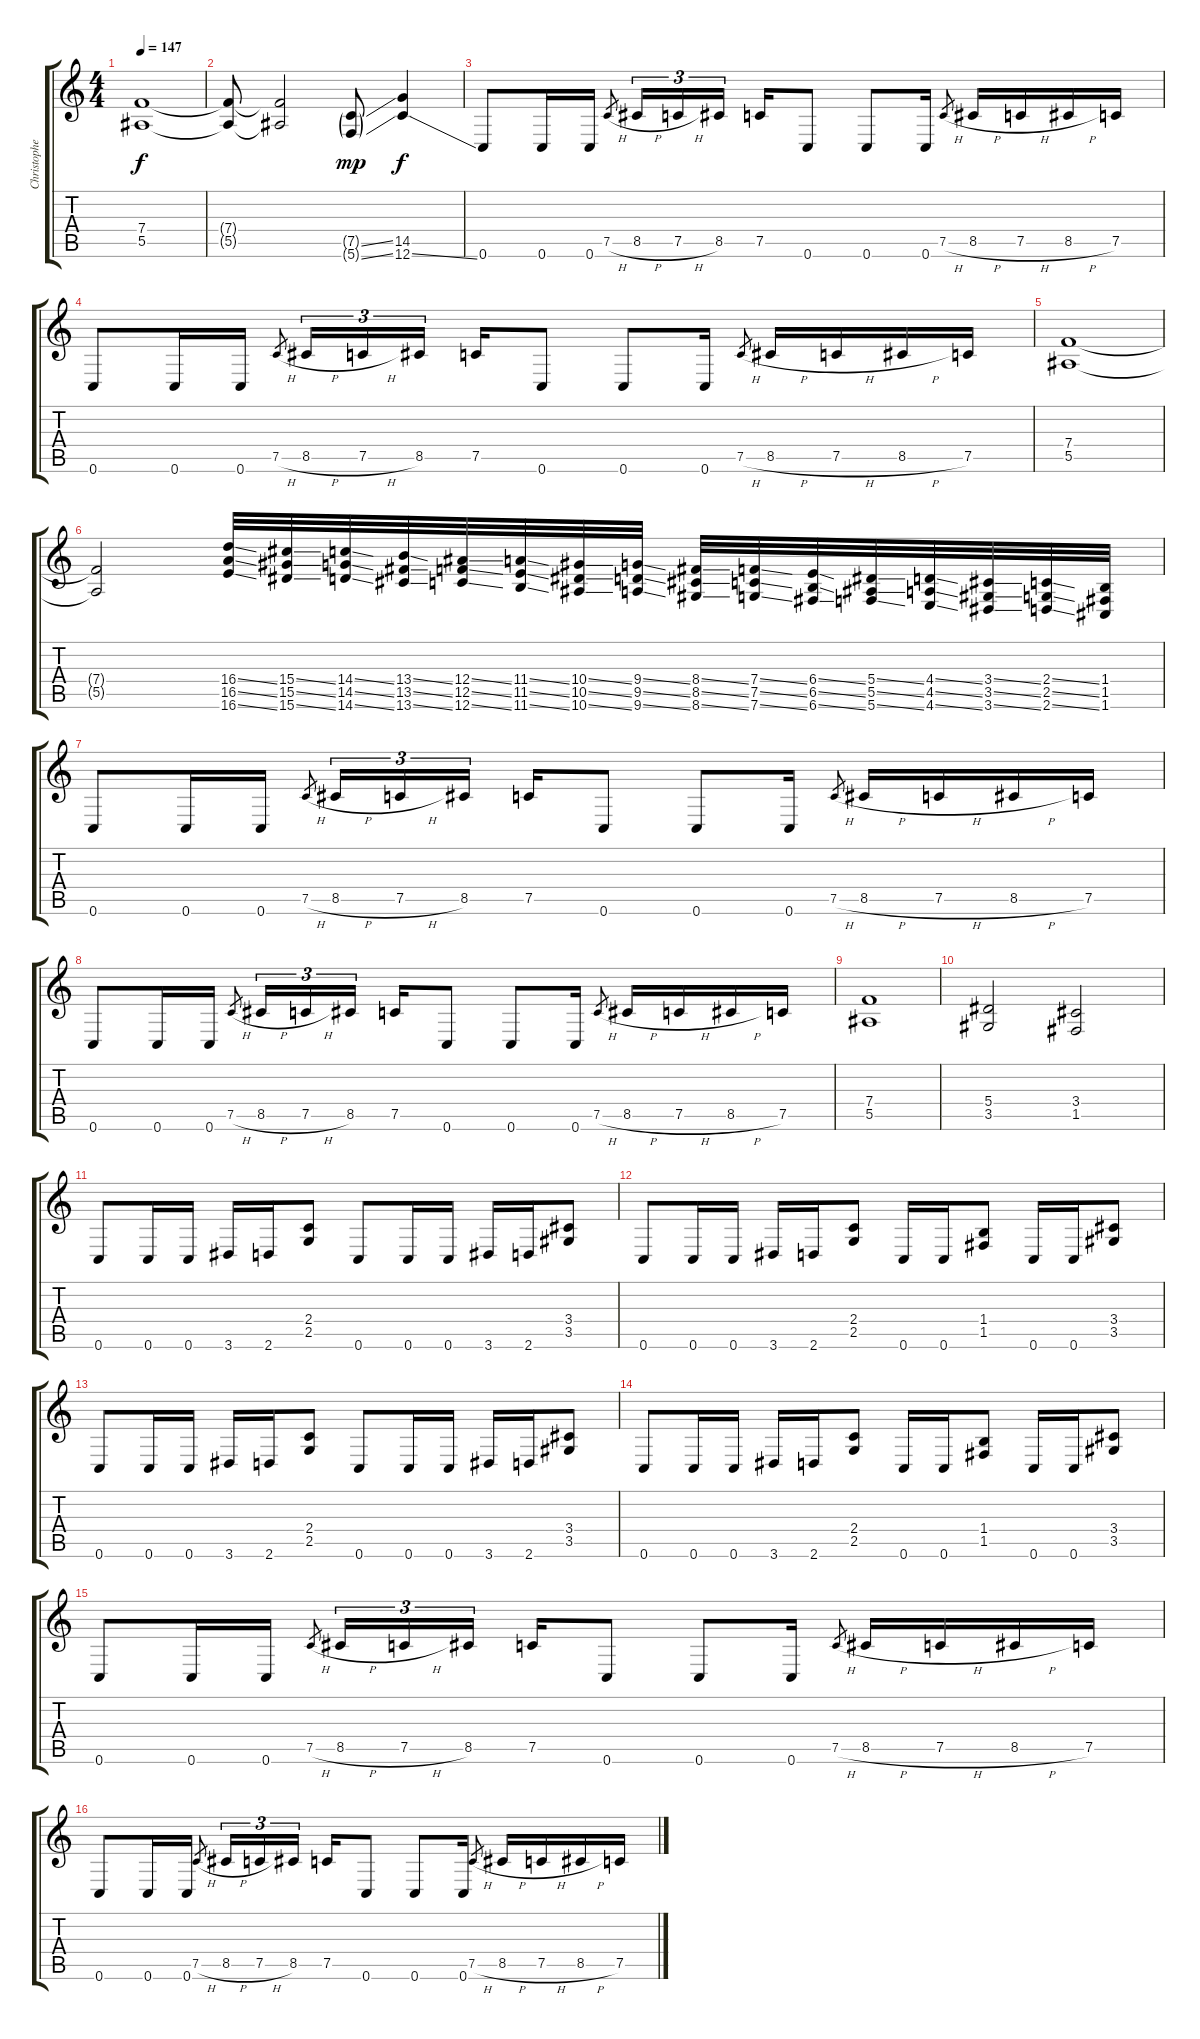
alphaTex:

\track ("Christopher Amott" "Christophe") {instrument distortionguitar}
\staff {score tabs}
\tuning (C4 G3 Eb3 Bb2 F2 C2) {hide}
\ts (4 4)
\tempo 147
\clef g2
\ks c
(7.4 5.5).1{dy f} |
(7.4{t} 5.5{t}).8 (7.4{t} 5.5{t}).2 (7.5{ss g} 5.6{ss g}).8{dy mp} (14.5 12.6{ss}).4{dy f} |
0.6.8 0.6.16 0.6.16 7.5{h}.8{gr} 8.5{h}.16{tu (3 2)} 7.5{h}.16{tu (3 2)} 8.5.16{tu (3 2)} 7.5.16 0.6.8 0.6.8 0.6.16 7.5{h}.8{gr} 8.5{h}.16 7.5{h}.16 8.5{h}.16 7.5.16 |
0.6.8 0.6.16 0.6.16 7.5{h}.8{gr} 8.5{h}.16{tu (3 2)} 7.5{h}.16{tu (3 2)} 8.5.16{tu (3 2)} 7.5.16 0.6.8 0.6.8 0.6.16 7.5{h}.8{gr} 8.5{h}.16 7.5{h}.16 8.5{h}.16 7.5.16 |
(7.4 5.5).1 |
(7.4{t} 5.5{t}).2 (16.4{ss} 16.5{ss} 16.6{ss}).32{instrument guitarfretnoise} (15.4{ss} 15.5{ss} 15.6{ss}).32 (14.4{ss} 14.5{ss} 14.6{ss}).32 (13.4{ss} 13.5{ss} 13.6{ss}).32 (12.4{ss} 12.5{ss} 12.6{ss}).32 (11.4{ss} 11.5{ss} 11.6{ss}).32 (10.4{ss} 10.5{ss} 10.6{ss}).32 (9.4{ss} 9.5{ss} 9.6{ss}).32 (8.4{ss} 8.5{ss} 8.6{ss}).32 (7.4{ss} 7.5{ss} 7.6{ss}).32 (6.4{ss} 6.5{ss} 6.6{ss}).32 (5.4{ss} 5.5{ss} 5.6{ss}).32 (4.4{ss} 4.5{ss} 4.6{ss}).32 (3.4{ss} 3.5{ss} 3.6{ss}).32 (2.4{ss} 2.5{ss} 2.6{ss}).32 (1.4 1.5 1.6).32 |
0.6.8{instrument distortionguitar} 0.6.16 0.6.16 7.5{h}.8{gr} 8.5{h}.16{tu (3 2)} 7.5{h}.16{tu (3 2)} 8.5.16{tu (3 2)} 7.5.16 0.6.8 0.6.8 0.6.16 7.5{h}.8{gr} 8.5{h}.16 7.5{h}.16 8.5{h}.16 7.5.16 |
0.6.8 0.6.16 0.6.16 7.5{h}.8{gr} 8.5{h}.16{tu (3 2)} 7.5{h}.16{tu (3 2)} 8.5.16{tu (3 2)} 7.5.16 0.6.8 0.6.8 0.6.16 7.5{h}.8{gr} 8.5{h}.16 7.5{h}.16 8.5{h}.16 7.5.16 |
(7.4 5.5).1 |
(5.4 3.5).2 (3.4 1.5).2 |
0.6.8 0.6.16 0.6.16 3.6.16 2.6.16 (2.4 2.5).8 0.6.8 0.6.16 0.6.16 3.6.16 2.6.16 (3.4 3.5).8 |
0.6.8 0.6.16 0.6.16 3.6.16 2.6.16 (2.4 2.5).8 0.6.16 0.6.16 (1.4 1.5).8 0.6.16 0.6.16 (3.4 3.5).8 |
0.6.8 0.6.16 0.6.16 3.6.16 2.6.16 (2.4 2.5).8 0.6.8 0.6.16 0.6.16 3.6.16 2.6.16 (3.4 3.5).8 |
0.6.8 0.6.16 0.6.16 3.6.16 2.6.16 (2.4 2.5).8 0.6.16 0.6.16 (1.4 1.5).8 0.6.16 0.6.16 (3.4 3.5).8 |
0.6.8 0.6.16 0.6.16 7.5{h}.8{gr} 8.5{h}.16{tu (3 2)} 7.5{h}.16{tu (3 2)} 8.5.16{tu (3 2)} 7.5.16 0.6.8 0.6.8 0.6.16 7.5{h}.8{gr} 8.5{h}.16 7.5{h}.16 8.5{h}.16 7.5.16 |
0.6.8 0.6.16 0.6.16 7.5{h}.8{gr} 8.5{h}.16{tu (3 2)} 7.5{h}.16{tu (3 2)} 8.5.16{tu (3 2)} 7.5.16 0.6.8 0.6.8 0.6.16 7.5{h}.8{gr} 8.5{h}.16 7.5{h}.16 8.5{h}.16 7.5.16
